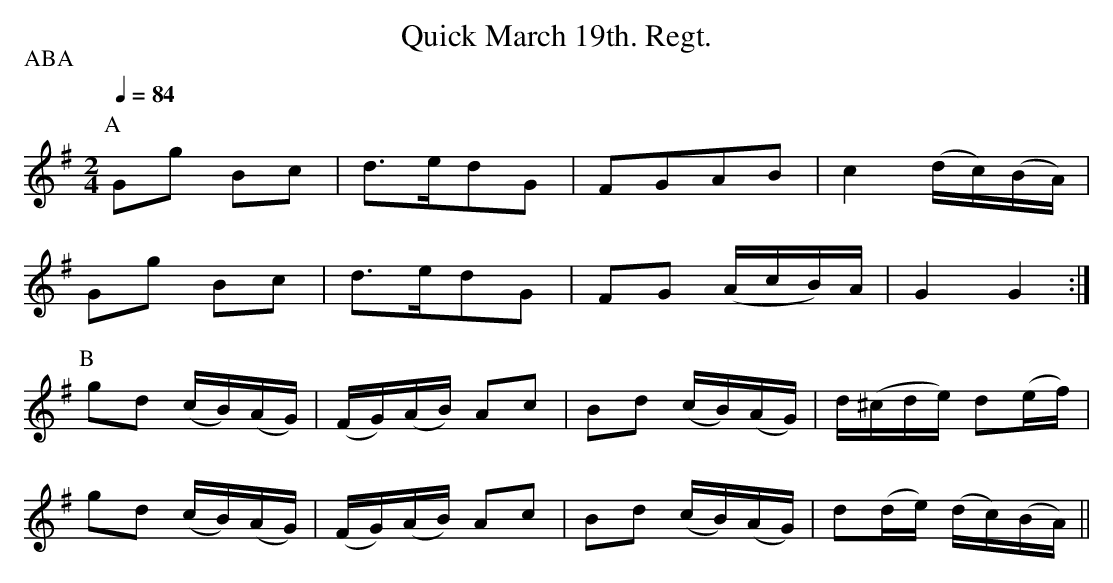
X:1
T:Quick March 19th. Regt.
M:2/4
L:1/8
Q:1/4=84
P:ABA % Aird uses a da capo
K:G
P:A
Gg Bc | d>edG | FGAB | c2 (d/c/)(B/A/) |
Gg Bc | d>edG | FG (A/c/B/)A/ | G2 G2 :|
P:B
gd (c/B/)(A/G/) | (F/G/)(A/B/) Ac | Bd (c/B/)(A/G/) | d/(^c/d/e/) d(e/f/) |
gd (c/B/)(A/G/) | (F/G/)(A/B/) Ac | Bd (c/B/)(A/G/) | d(d/e/) (d/c/)(B/A/) ||
